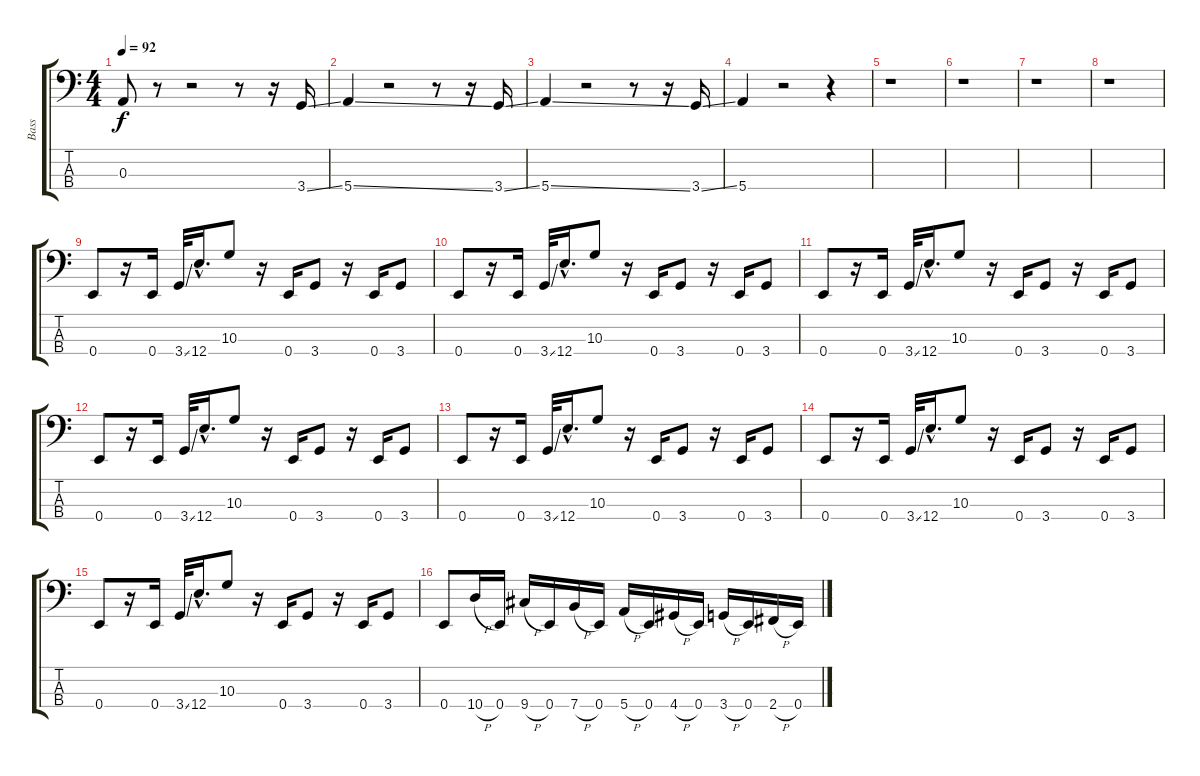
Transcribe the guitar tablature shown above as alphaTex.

\track ("Bass" "Bass") {instrument electricbassfinger}
\staff {score tabs}
\tuning (G2 D2 A1 E1) {hide}
\ts (4 4)
\tempo 92
\clef f4
\ks c
0.3.8{dy f} r.8 r.2 r.8 r.16 3.4{ss}.16 |
5.4{ss}.4 r.2 r.8 r.16 3.4{ss}.16 |
5.4{ss}.4 r.2 r.8 r.16 3.4{ss}.16 |
5.4.4 r.2 r.4 |
r.1 |
r.1 |
r.1 |
r.1 |
0.4.8 r.16 0.4.16 3.4{ss}.32 12.4{hac}.16{d} 10.3.8 r.16 0.4.16 3.4.8 r.16 0.4.16 3.4.8 |
0.4.8 r.16 0.4.16 3.4{ss}.32 12.4{hac}.16{d} 10.3.8 r.16 0.4.16 3.4.8 r.16 0.4.16 3.4.8 |
0.4.8 r.16 0.4.16 3.4{ss}.32 12.4{hac}.16{d} 10.3.8 r.16 0.4.16 3.4.8 r.16 0.4.16 3.4.8 |
0.4.8 r.16 0.4.16 3.4{ss}.32 12.4{hac}.16{d} 10.3.8 r.16 0.4.16 3.4.8 r.16 0.4.16 3.4.8 |
0.4.8 r.16 0.4.16 3.4{ss}.32 12.4{hac}.16{d} 10.3.8 r.16 0.4.16 3.4.8 r.16 0.4.16 3.4.8 |
0.4.8 r.16 0.4.16 3.4{ss}.32 12.4{hac}.16{d} 10.3.8 r.16 0.4.16 3.4.8 r.16 0.4.16 3.4.8 |
0.4.8 r.16 0.4.16 3.4{ss}.32 12.4{hac}.16{d} 10.3.8 r.16 0.4.16 3.4.8 r.16 0.4.16 3.4.8 |
0.4.8 10.4{h}.16 0.4.16 9.4{h}.16 0.4.16 7.4{h}.16 0.4.16 5.4{h}.16 0.4.16 4.4{h}.16 0.4.16 3.4{h}.16 0.4.16 2.4{h}.16 0.4.16
